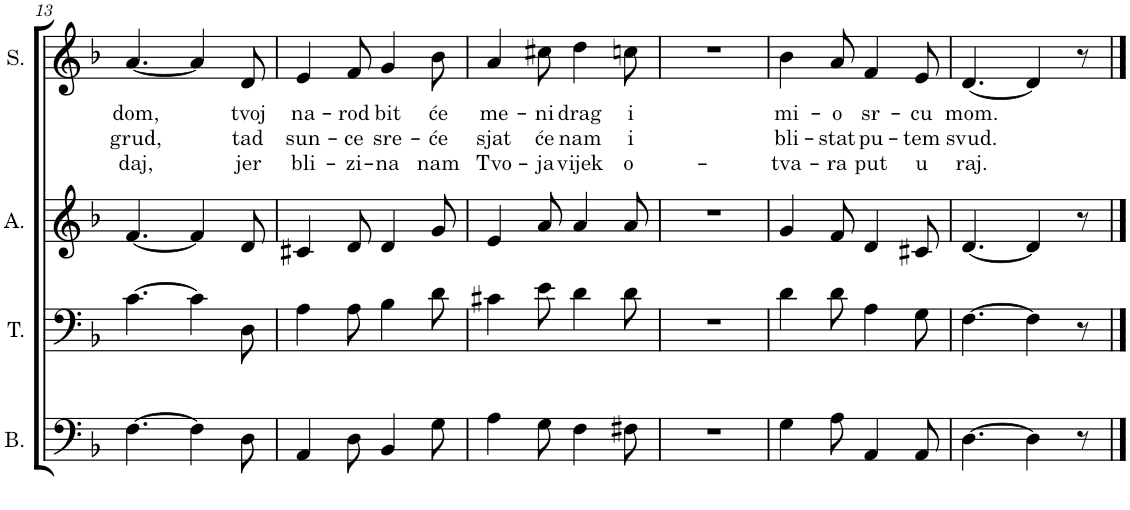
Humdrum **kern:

**kern	**kern	**kern	**kern	**text	**text	**text
*part4	*part3	*part2	*part1	*part1	*part1	*part1
*staff4	*staff3	*staff2	*staff1	*staff1	*staff1	*staff1
*I"Bass	*I"Tenor	*I"Alto	*I"Soprano	*	*	*
*I'B.	*I'T.	*I'A.	*I'S.	*	*	*
!!LO:PB:g=z
*clefF4	*clefF4	*clefG2	*clefG2	*	*	*
*k[b-]	*k[b-]	*k[b-]	*k[b-]	*	*	*
*M6/8	*M6/8	*M6/8	*M6/8	*	*	*
=13	=13	=13	=13	=13	=13	=13
!	!	!	!	!LO:LY:b	!LO:LY:b	!LO:LY:b
[4.F\	[4.c\	[4.f/	[4.a/	dom,	grud,	daj,
4F\]	4c\]	4f/]	4a/]	.	.	.
!	!	!	!	!LO:LY:b	!LO:LY:b	!LO:LY:b
8D\	8D\	8d/	8d/	tvoj	tad	jer
=14	=14	=14	=14	=14	=14	=14
!	!	!	!	!LO:LY:b	!LO:LY:b	!LO:LY:b
4AA/	4A\	4c#X/	4e/	na-	sun-	bli-
!	!	!	!	!LO:LY:b	!LO:LY:b	!LO:LY:b
8D\	8A\	8d/	8f/	rod	-ce	-zi-
!	!	!	!	!LO:LY:b	!LO:LY:b	!LO:LY:b
4BB-/	4B-\	4d/	4g/	bit	sre-	-na
!	!	!	!	!LO:LY:b	!LO:LY:b	!LO:LY:b
8G\	8d\	8g/	8b-\	će	-će	nam
=15	=15	=15	=15	=15	=15	=15
!	!	!	!	!LO:LY:b	!LO:LY:b	!LO:LY:b
4A\	4c#X\	4e/	4a/	me-	sjat	Tvo-
!	!	!	!	!LO:LY:b	!LO:LY:b	!LO:LY:b
8G\	8e\	8a/	8cc#X\	-ni	će	-ja
!	!	!	!	!LO:LY:b	!LO:LY:b	!LO:LY:b
4F\	4d\	4a/	4dd\	drag	nam	vijek
!	!	!	!	!LO:LY:b	!LO:LY:b	!LO:LY:b
8F#X\	8d\	8a/	8ccn\	i	i	o-
=16	=16	=16	=16	=16	=16	=16
2.r	2.r	2.r	2.r	.	.	.
=17	=17	=17	=17	=17	=17	=17
!	!	!	!	!LO:LY:b	!LO:LY:b	!LO:LY:b
4G\	4d\	4g/	4b-\	mi-	bli-	-tva-
!	!	!	!	!LO:LY:b	!LO:LY:b	!LO:LY:b
8A\	8d\	8f/	8a/	-o	-stat	-ra
!	!	!	!	!LO:LY:b	!LO:LY:b	!LO:LY:b
4AA/	4A\	4d/	4f/	sr-	pu-	put
!	!	!	!	!LO:LY:b	!LO:LY:b	!LO:LY:b
8AA/	8G\	8c#X/	8e/	-cu	-tem	u
=18	=18	=18	=18	=18	=18	=18
!	!	!	!	!LO:LY:b	!LO:LY:b	!LO:LY:b
[4.D\	[4.F\	[4.d/	[4.d/	mom.	svud.	raj.
4D\]	4F\]	4d/]	4d/]	.	.	.
8r	8r	8r	8r	.	.	.
==	==	==	==	==	==	==
*-	*-	*-	*-	*-	*-	*-
